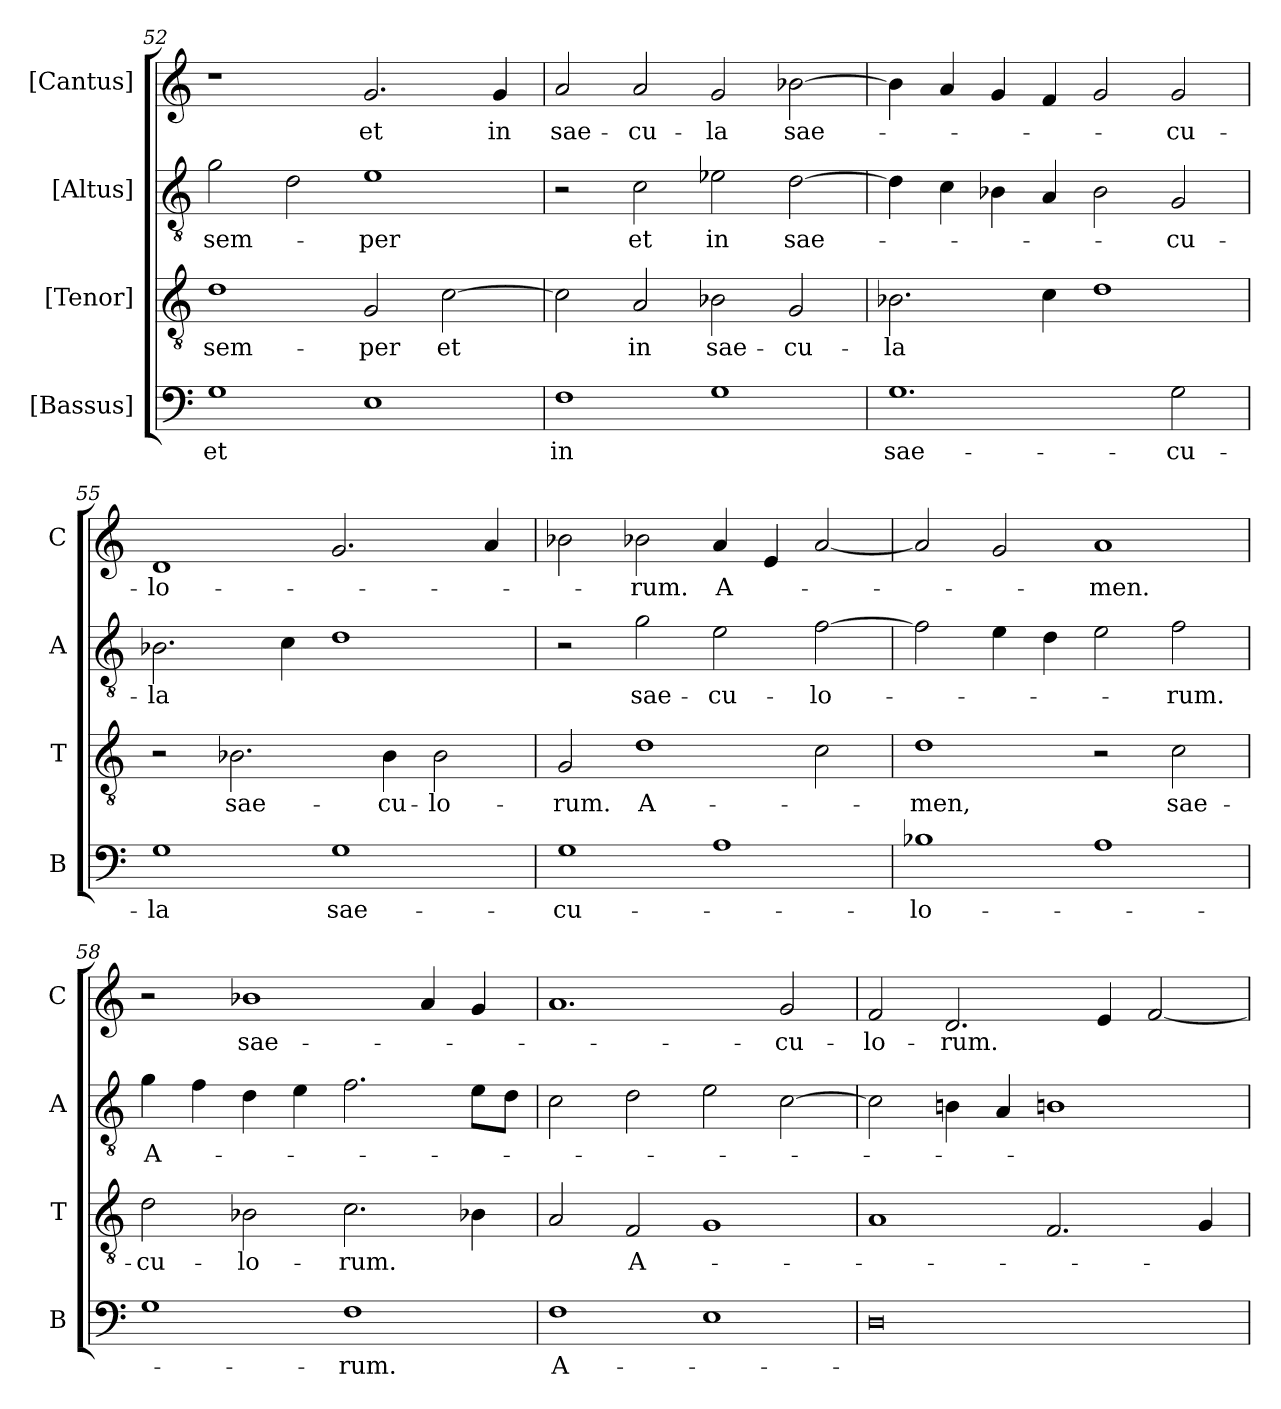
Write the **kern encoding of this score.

**kern	**text	**kern	**text	**kern	**text	**kern	**text
*part4	*part4	*part3	*part3	*part2	*part2	*part1	*part1
*staff4	*staff4	*staff3	*staff3	*staff2	*staff2	*staff1	*staff1
*I"[Bassus]	*	*I"[Tenor]	*	*I"[Altus]	*	*I"[Cantus]	*
*I'B	*	*I'T	*	*I'A	*	*I'C	*
!!LO:LB:g=z
*clefF4	*	*clefGv2	*	*clefGv2	*	*clefG2	*
*k[]	*	*k[]	*	*k[]	*	*k[]	*
*C:	*	*C:	*	*C:	*	*C:	*
=52	=52	=52	=52	=52	=52	=52	=52
!	!LO:LY:b	!	!LO:LY:b	!	!LO:LY:b	!	!
1G	et	1d	sem-	2g\	sem-	1r	.
.	.	.	.	2d\	.	.	.
!	!	!	!LO:LY:b	!	!LO:LY:b	!	!LO:LY:b
1E	.	2G/	-per	1e	-per	2.g/	et
!	!	!	!LO:LY:b	!	!	!	!
.	.	[2c\	et	.	.	.	.
!	!	!	!	!	!	!	!LO:LY:b
.	.	.	.	.	.	4g/	in
=53	=53	=53	=53	=53	=53	=53	=53
!	!LO:LY:b	!	!	!	!	!	!LO:LY:b
1F	in	2c\]	.	2r	.	2a/	sae-
!	!	!	!LO:LY:b	!	!LO:LY:b	!	!LO:LY:b
.	.	2A/	in	2c\	et	2a/	-cu-
!	!	!	!LO:LY:b	!	!LO:LY:b	!	!LO:LY:b
1G	.	2B-X\	sae-	2e-X\	in	2g/	-la
!	!	!	!LO:LY:b	!	!LO:LY:b	!	!LO:LY:b
.	.	2G/	-cu-	[2d\	sae-	[2b-X\	sae-
=54	=54	=54	=54	=54	=54	=54	=54
!	!LO:LY:b	!	!LO:LY:b	!	!	!	!
1.G	sae-	2.B-X\	-la	4d\]	.	4b-\]	.
.	.	.	.	4c\	.	4a/	.
.	.	.	.	4B-X\	.	4g/	.
.	.	4c\	.	4A/	.	4f/	.
.	.	1d	.	2B-\	.	2g/	.
!	!LO:LY:b	!	!	!	!LO:LY:b	!	!LO:LY:b
2G\	-cu-	.	.	2G/	-cu-	2g/	-cu-
=55	=55	=55	=55	=55	=55	=55	=55
!	!LO:LY:b	!	!	!	!LO:LY:b	!	!LO:LY:b
1G	-la	2r	.	2.B-X\	-la	1d	-lo-
!	!	!	!LO:LY:b	!	!	!	!
.	.	2.B-X\	sae-	.	.	.	.
.	.	.	.	4c\	.	.	.
!	!LO:LY:b	!	!	!	!	!	!
1G	sae-	.	.	1d	.	2.g/	.
!	!	!	!LO:LY:b	!	!	!	!
.	.	4B-\	-cu-	.	.	.	.
!	!	!	!LO:LY:b	!	!	!	!
.	.	2B-\	-lo-	.	.	.	.
.	.	.	.	.	.	4a/	.
=56	=56	=56	=56	=56	=56	=56	=56
!	!LO:LY:b	!	!LO:LY:b	!	!	!	!
1G	-cu-	2G/	-rum.	2r	.	2b-X\	.
!	!	!	!LO:LY:b	!	!LO:LY:b	!	!LO:LY:b
.	.	1d	A-	2g\	sae-	2b-X\	-rum.
!	!	!	!	!	!LO:LY:b	!	!LO:LY:b
1A	.	.	.	2e\	-cu-	4a/	A-
.	.	.	.	.	.	4e/	.
!	!	!	!	!	!LO:LY:b	!	!
.	.	2c\	.	[2f\	-lo-	[2a/	.
!!LO:LB:g=z
=57	=57	=57	=57	=57	=57	=57	=57
!	!LO:LY:b	!	!LO:LY:b	!	!	!	!
1B-X	-lo-	1d	-men,	2f\]	.	2a/]	.
.	.	.	.	4e\	.	2g/	.
.	.	.	.	4d\	.	.	.
!	!	!	!	!	!	!	!LO:LY:b
1A	.	2r	.	2e\	.	1a	-men.
!	!	!	!LO:LY:b	!	!LO:LY:b	!	!
.	.	2c\	sae-	2f\	-rum.	.	.
=58	=58	=58	=58	=58	=58	=58	=58
!	!	!	!LO:LY:b	!	!LO:LY:b	!	!
1G	.	2d\	-cu-	4g\	A-	2r	.
.	.	.	.	4f\	.	.	.
!	!	!	!LO:LY:b	!	!	!	!LO:LY:b
.	.	2B-X\	-lo-	4d\	.	1b-X	sae-
.	.	.	.	4e\	.	.	.
!	!LO:LY:b	!	!LO:LY:b	!	!	!	!
1F	-rum.	2.c\	-rum.	2.f\	.	.	.
.	.	.	.	.	.	4a/	.
.	.	4B-X\	.	8e\L	.	4g/	.
.	.	.	.	8d\J	.	.	.
=59	=59	=59	=59	=59	=59	=59	=59
!	!LO:LY:b	!	!	!	!	!	!
1F	A-	2A/	.	2c\	.	1.a	.
!	!	!	!LO:LY:b	!	!	!	!
.	.	2F/	A-	2d\	.	.	.
1E	.	1G	.	2e\	.	.	.
!	!	!	!	!	!	!	!LO:LY:b
.	.	.	.	[2c\	.	2g/	-cu-
=60	=60	=60	=60	=60	=60	=60	=60
!	!	!	!	!	!	!	!LO:LY:b
0D	.	1A	.	2c\]	.	2f/	-lo-
!	!	!	!	!	!	!	!LO:LY:b
.	.	.	.	4Bn\	.	2.d/	-rum.
.	.	.	.	4A/	.	.	.
.	.	2.F/	.	1Bn	.	.	.
.	.	.	.	.	.	4e/	.
.	.	.	.	.	.	[2f/	.
.	.	4G/	.	.	.	.	.
=	=	=	=	=	=	=	=
*-	*-	*-	*-	*-	*-	*-	*-
